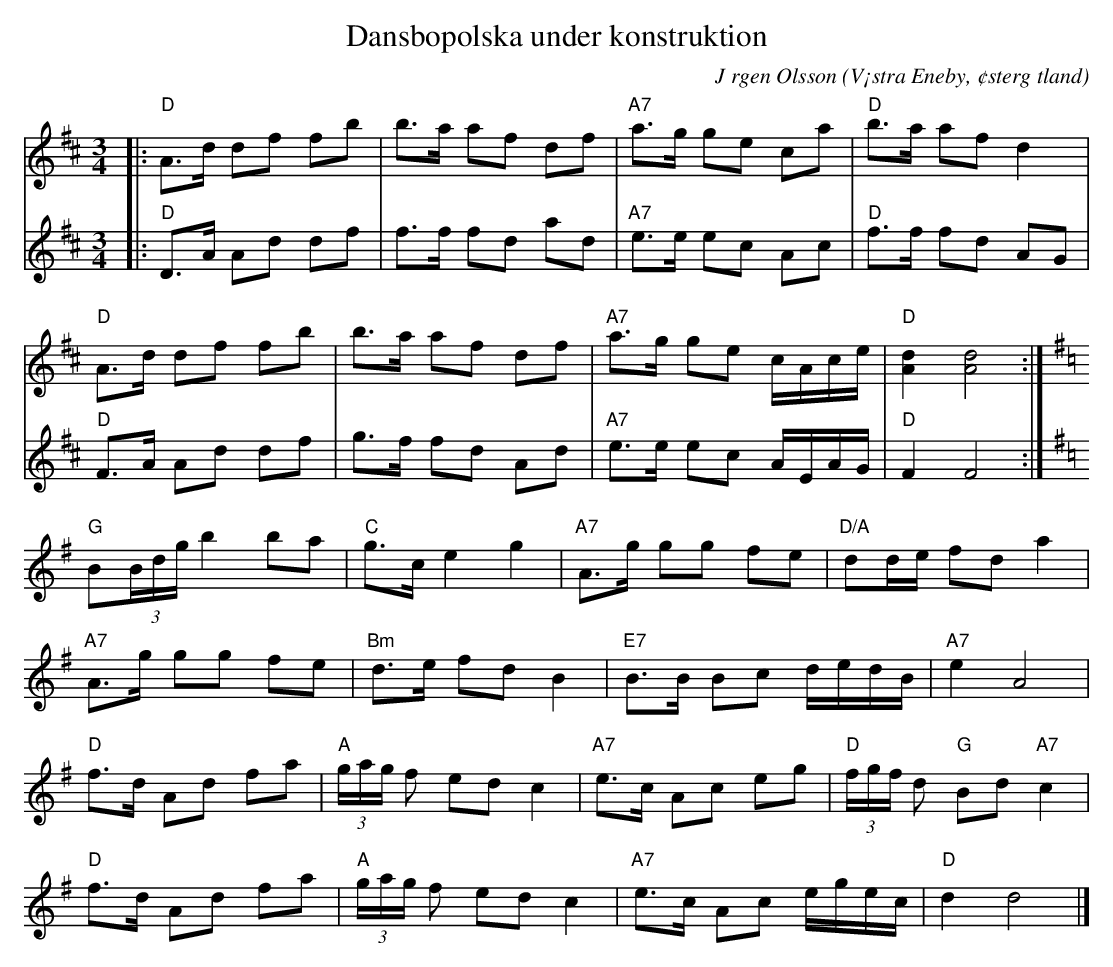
X:1
T:Dansbopolska under konstruktion
C:J rgen Olsson
O:V¡stra Eneby, ¢sterg tland
M:3/4
L:1/8
K:D
V:1
|:"D"A>d df fb|b>a af df|"A7"a>g ge ca|"D"b>a af d2|
"D"A>d df fb|b>a af df|"A7"a>g ge c/A/c/e/|"D"[dA]2 [dA]4:|
[K:G]"G"B(3B/d/g/ b2 ba|"C"g>c e2 g2|"A7"A>g gg fe|"D/A" dd/e/ fd a2|
"A7"A>g gg fe|"Bm"d>e fd B2|"E7"B>B Bc d/e/d/B/|"A7" e2 A4|
"D"f>d Ad fa|"A"(3g/a/g/ f ed c2|"A7"e>c Ac eg|"D"(3f/g/f/ d "G"Bd "A7"c2|
"D"f>d Ad fa|"A"(3g/a/g/ f ed c2|"A7"e>c Ac e/g/e/c/|"D"d2 d4 |]
V:2
|:"D"D>A Ad df|f>f fd ad|"A7"e>e ec Ac|"D"f>f fd AG|
"D"F>A Ad df|g>f fd Ad|"A7"e>e ec A/E/A/G/|"D"F2 F4:|
[K:G]
